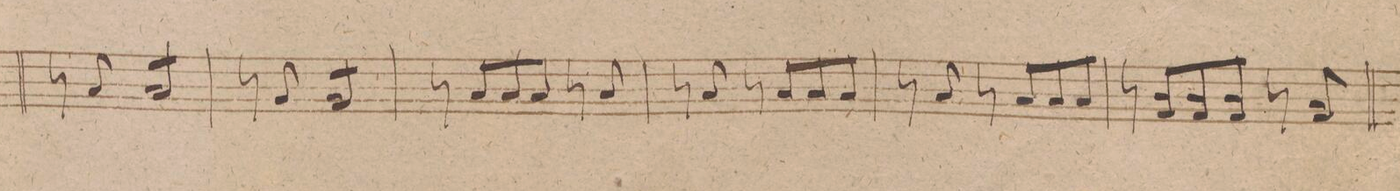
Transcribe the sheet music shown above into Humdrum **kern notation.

**kern	**dynam
*I"Violino 1mo	*
*clefG2	*
*k[f#c#g#]	*
*M3/4	*
8r	.
8a/	.
*tremolo	*
8a/L	.
8a/	.
8a/	.
8a/J	.
*Xtremolo	*
=17	=17
8r	.
8g#/	.
*tremolo	*
8g#/L	.
8g#/	.
8g#/	.
8g#/J	.
*Xtremolo	*
=18	=18
8r	.
8a/L	.
8a/	.
8a/J	.
8r	.
8a/	.
=19	=19
8r	.
8a/	.
8r	.
8a/L	.
8a/	.
8a/J	.
=20	=20
8r	.
8a/	.
8r	.
8a/L	.
8a/	.
8a/J	.
=21	=21
8r	.
8b/L 8f#/	.
8b/ 8f#/	.
8b/J 8f#/	.
8r	.
8a/ 8f#/	.
=22	=22
*-	*-
